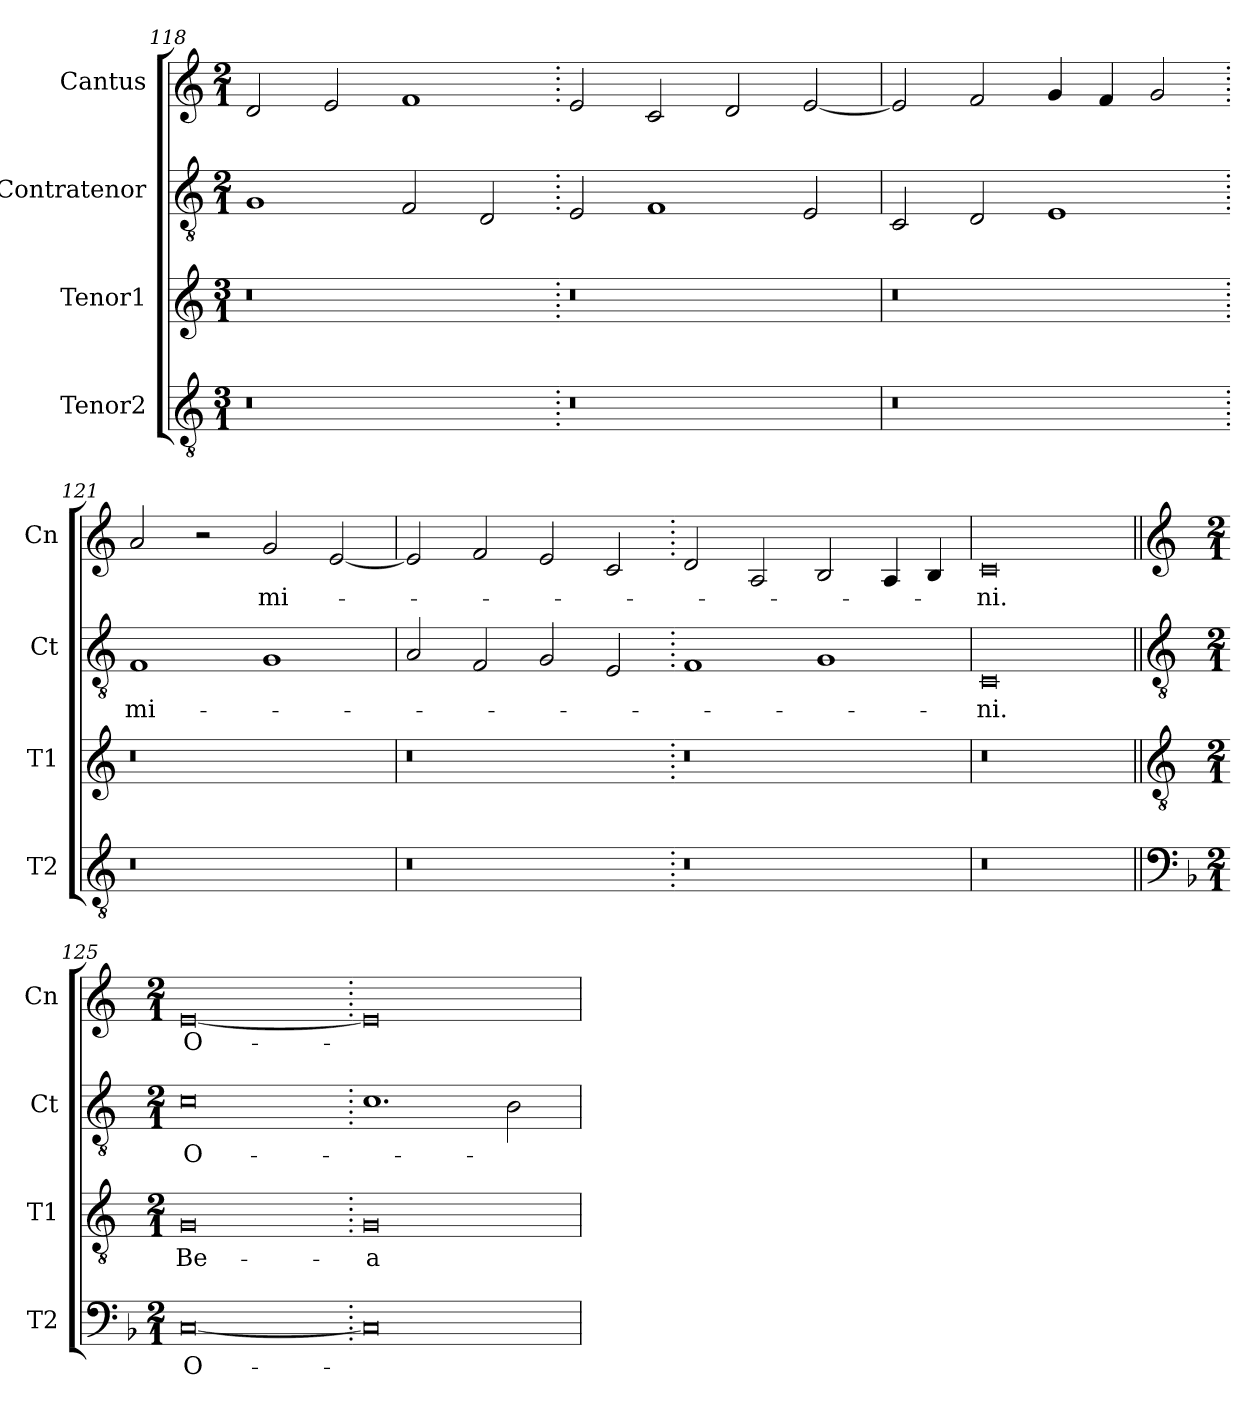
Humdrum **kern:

**kern	**text	**kern	**text	**kern	**text	**kern	**text
*part4	*part4	*part3	*part3	*part2	*part2	*part1	*part1
*staff4	*staff4	*staff3	*staff3	*staff2	*staff2	*staff1	*staff1
*I"Tenor2	*	*I"Tenor1	*	*I"Contratenor	*	*I"Cantus	*
*I'T2	*	*I'T1	*	*I'Ct	*	*I'Cn	*
*clefGv2	*	*clefG2	*	*clefGv2	*	*clefG2	*
*k[]	*	*k[]	*	*k[]	*	*k[]	*
*M3/1	*	*M3/1	*	*M2/1	*	*M2/1	*
=118	=118	=118	=118	=118	=118	=118	=118
0r	.	0r	.	1G	.	2d/	.
.	.	.	.	.	.	2e/	.
.	.	.	.	2F/	.	1f	.
.	.	.	.	2D/	.	.	.
=119.	=119.	=119.	=119.	=119.	=119.	=119.	=119.
0r	.	0r	.	2E/	.	2e/	.
.	.	.	.	1F	.	2c/	.
.	.	.	.	.	.	2d/	.
.	.	.	.	2E/	.	[2e/	.
=120	=120	=120	=120	=120	=120	=120	=120
0r	.	0r	.	2C/	.	2e/]	.
.	.	.	.	2D/	.	2f/	.
.	.	.	.	1E	.	4g/	.
.	.	.	.	.	.	4f/	.
.	.	.	.	.	.	2g/	.
=121.	=121.	=121.	=121.	=121.	=121.	=121.	=121.
0r	.	0r	.	1F	-mi-	2a/	.
.	.	.	.	.	.	2r	.
.	.	.	.	1G	.	2g/	-mi-
.	.	.	.	.	.	[2e/	.
=122	=122	=122	=122	=122	=122	=122	=122
0r	.	0r	.	2A/	.	2e/]	.
.	.	.	.	2F/	.	2f/	.
.	.	.	.	2G/	.	2e/	.
.	.	.	.	2E/	.	2c/	.
=123.	=123.	=123.	=123.	=123.	=123.	=123.	=123.
0r	.	0r	.	1F	.	2d/	.
.	.	.	.	.	.	2A/	.
.	.	.	.	1G	.	2B/	.
.	.	.	.	.	.	4A/	.
.	.	.	.	.	.	4B/	.
=124	=124	=124	=124	=124	=124	=124	=124
0r	.	0r	.	0C	-ni.	0c	-ni.
!!LO:LB:g=z
=125||	=125||	=125||	=125||	=125||	=125||	=125||	=125||
*clefF4	*	*clefGv2	*	*clefGv2	*	*clefG2	*
*k[b-]	*	*k[]	*	*k[]	*	*k[]	*
*M2/1	*	*M2/1	*	*M2/1	*	*M2/1	*
[0C	O-	0G	Be-	0c	O-	[0e	O-
=126.	=126.	=126.	=126.	=126.	=126.	=126.	=126.
0C]	.	0G	-a-	1.c	.	0e]	.
.	.	.	.	2B\	.	.	.
=	=	=	=	=	=	=	=
*-	*-	*-	*-	*-	*-	*-	*-
